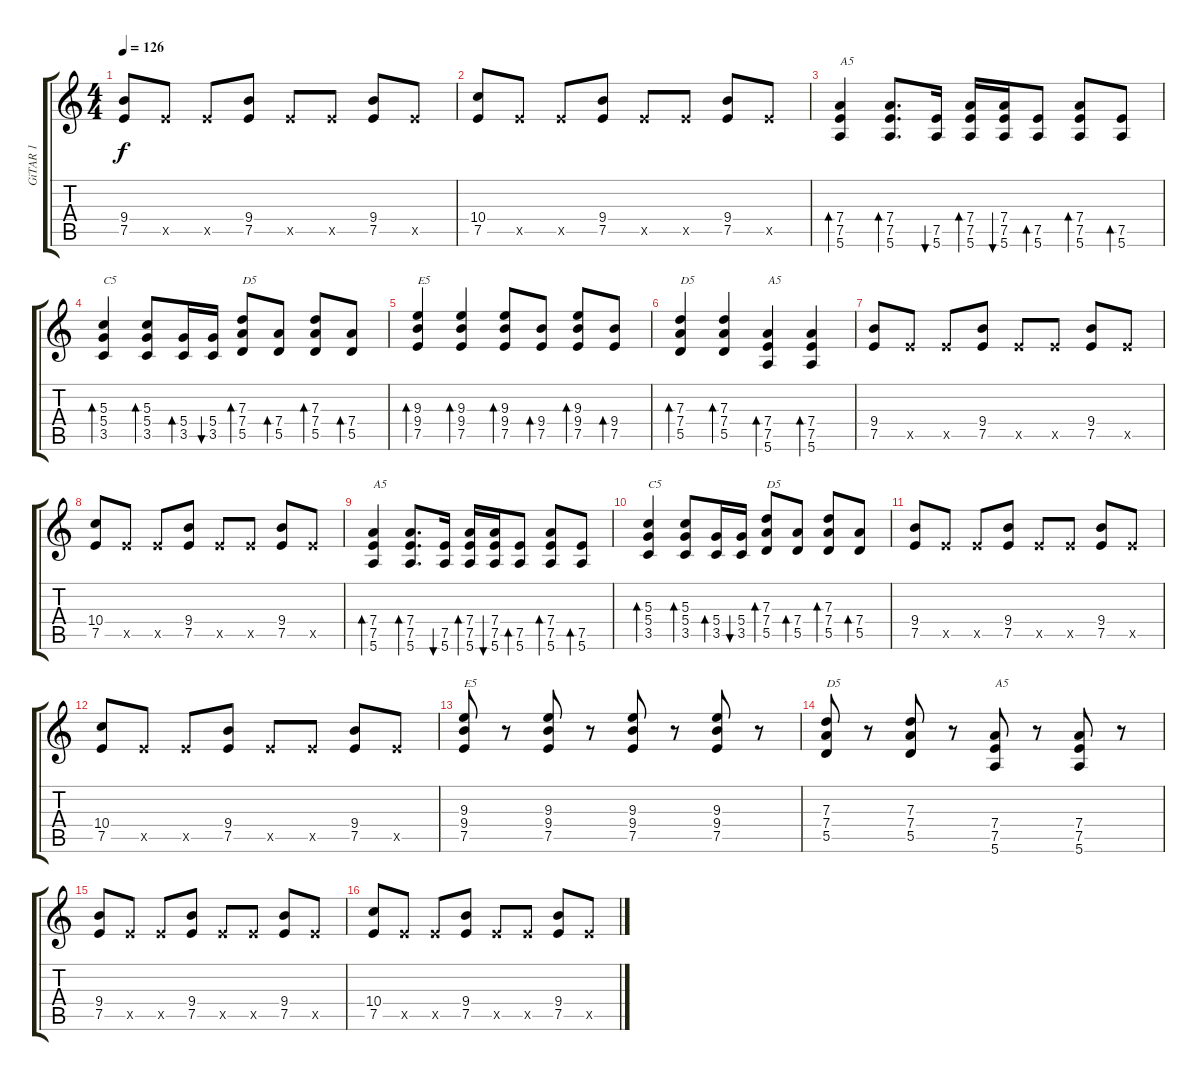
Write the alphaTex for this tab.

\track ("GiTAR 1" "GiTAR 1") {instrument overdrivenguitar}
\staff {score tabs}
\tuning (E4 B3 G3 D3 A2 E2) {hide}
\ts (4 4)
\tempo 126
\clef g2
\ks c
(9.4 7.5).8{dy f} 7.5{x}.8 7.5{x}.8 (9.4 7.5).8 7.5{x}.8 7.5{x}.8 (9.4 7.5).8 7.5{x}.8 |
(10.4 7.5).8 7.5{x}.8 7.5{x}.8 (9.4 7.5).8 7.5{x}.8 7.5{x}.8 (9.4 7.5).8 7.5{x}.8 |
(7.4 7.5 5.6).4{bd 60 txt "A5"} (7.4 7.5 5.6).8{d bd 60} (7.5 5.6).16{bu 60} (7.4 7.5 5.6).16{bd 60} (7.4 7.5 5.6).16{bu 60} (7.5 5.6).8{bd 60} (7.4 7.5 5.6).8{bd 60} (7.5 5.6).8{bd 60} |
(5.3 5.4 3.5).4{bd 60 txt "C5"} (5.3 5.4 3.5).8{bd 60} (5.4 3.5).16{bd 60} (5.4 3.5).16{bu 60} (7.3 7.4 5.5).8{bd 60 txt "D5"} (7.4 5.5).8{bd 60} (7.3 7.4 5.5).8{bd 60} (7.4 5.5).8{bd 60} |
(9.3 9.4 7.5).4{bd 60 txt "E5"} (9.3 9.4 7.5).4{bd 60} (9.3 9.4 7.5).8{bd 60} (9.4 7.5).8{bd 60} (9.3 9.4 7.5).8{bd 60} (9.4 7.5).8{bd 60} |
(7.3 7.4 5.5).4{bd 60 txt "D5"} (7.3 7.4 5.5).4{bd 60} (7.4 7.5 5.6).4{bd 60 txt "A5"} (7.4 7.5 5.6).4{bd 60} |
(9.4 7.5).8 7.5{x}.8 7.5{x}.8 (9.4 7.5).8 7.5{x}.8 7.5{x}.8 (9.4 7.5).8 7.5{x}.8 |
(10.4 7.5).8 7.5{x}.8 7.5{x}.8 (9.4 7.5).8 7.5{x}.8 7.5{x}.8 (9.4 7.5).8 7.5{x}.8 |
(7.4 7.5 5.6).4{bd 60 txt "A5"} (7.4 7.5 5.6).8{d bd 60} (7.5 5.6).16{bu 60} (7.4 7.5 5.6).16{bd 60} (7.4 7.5 5.6).16{bu 60} (7.5 5.6).8{bd 60} (7.4 7.5 5.6).8{bd 60} (7.5 5.6).8{bd 60} |
(5.3 5.4 3.5).4{bd 60 txt "C5"} (5.3 5.4 3.5).8{bd 60} (5.4 3.5).16{bd 60} (5.4 3.5).16{bu 60} (7.3 7.4 5.5).8{bd 60 txt "D5"} (7.4 5.5).8{bd 60} (7.3 7.4 5.5).8{bd 60} (7.4 5.5).8{bd 60} |
(9.4 7.5).8 7.5{x}.8 7.5{x}.8 (9.4 7.5).8 7.5{x}.8 7.5{x}.8 (9.4 7.5).8 7.5{x}.8 |
(10.4 7.5).8 7.5{x}.8 7.5{x}.8 (9.4 7.5).8 7.5{x}.8 7.5{x}.8 (9.4 7.5).8 7.5{x}.8 |
(9.3 9.4 7.5).8{txt "E5"} r.8 (9.3 9.4 7.5).8 r.8 (9.3 9.4 7.5).8 r.8 (9.3 9.4 7.5).8 r.8 |
(7.3 7.4 5.5).8{txt "D5"} r.8 (7.3 7.4 5.5).8 r.8 (7.4 7.5 5.6).8{txt "A5"} r.8 (7.4 7.5 5.6).8 r.8 |
(9.4 7.5).8 7.5{x}.8 7.5{x}.8 (9.4 7.5).8 7.5{x}.8 7.5{x}.8 (9.4 7.5).8 7.5{x}.8 |
(10.4 7.5).8 7.5{x}.8 7.5{x}.8 (9.4 7.5).8 7.5{x}.8 7.5{x}.8 (9.4 7.5).8 7.5{x}.8
